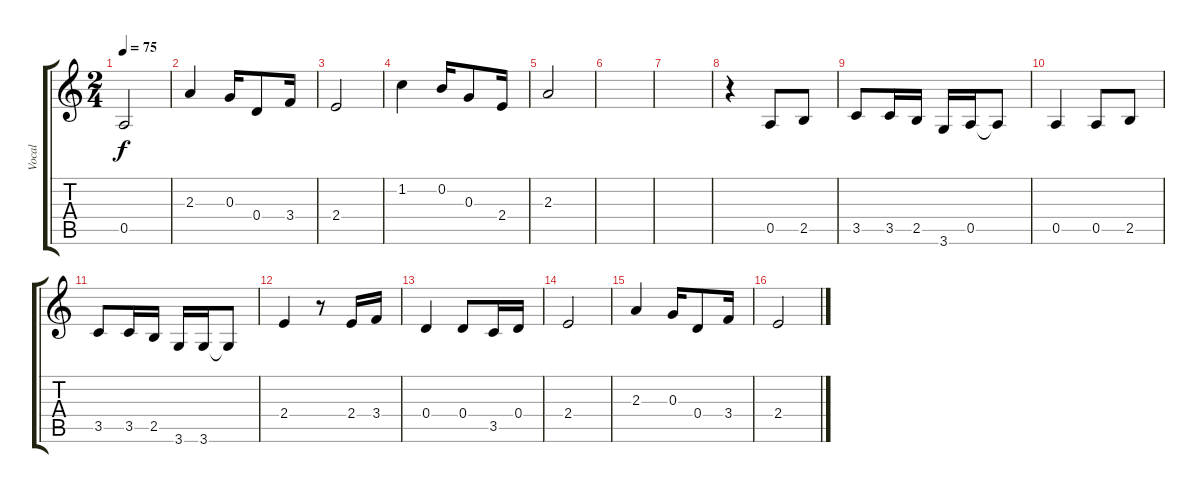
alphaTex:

\track ("Vocal" "Vocal") {instrument electricguitarjazz}
\staff {score tabs}
\tuning (E4 B3 G3 D3 A2 E2) {hide}
\ts (2 4)
\tempo 75
\clef g2
\ks c
0.5.2{dy f} |
2.3.4 0.3.16 0.4.8 3.4.16 |
2.4.2 |
1.2.4 0.2.16 0.3.8 2.4.16 |
2.3.2 |
|
|
r.4 0.5.8 2.5.8 |
3.5.8 3.5.16 2.5.16 3.6.16 0.5.16 0.5{t}.8 |
0.5.4 0.5.8 2.5.8 |
3.5.8 3.5.16 2.5.16 3.6.16 3.6.16 3.6{t}.8 |
2.4.4 r.8 2.4.16 3.4.16 |
0.4.4 0.4.8 3.5.16 0.4.16 |
2.4.2 |
2.3.4 0.3.16 0.4.8 3.4.16 |
2.4.2
